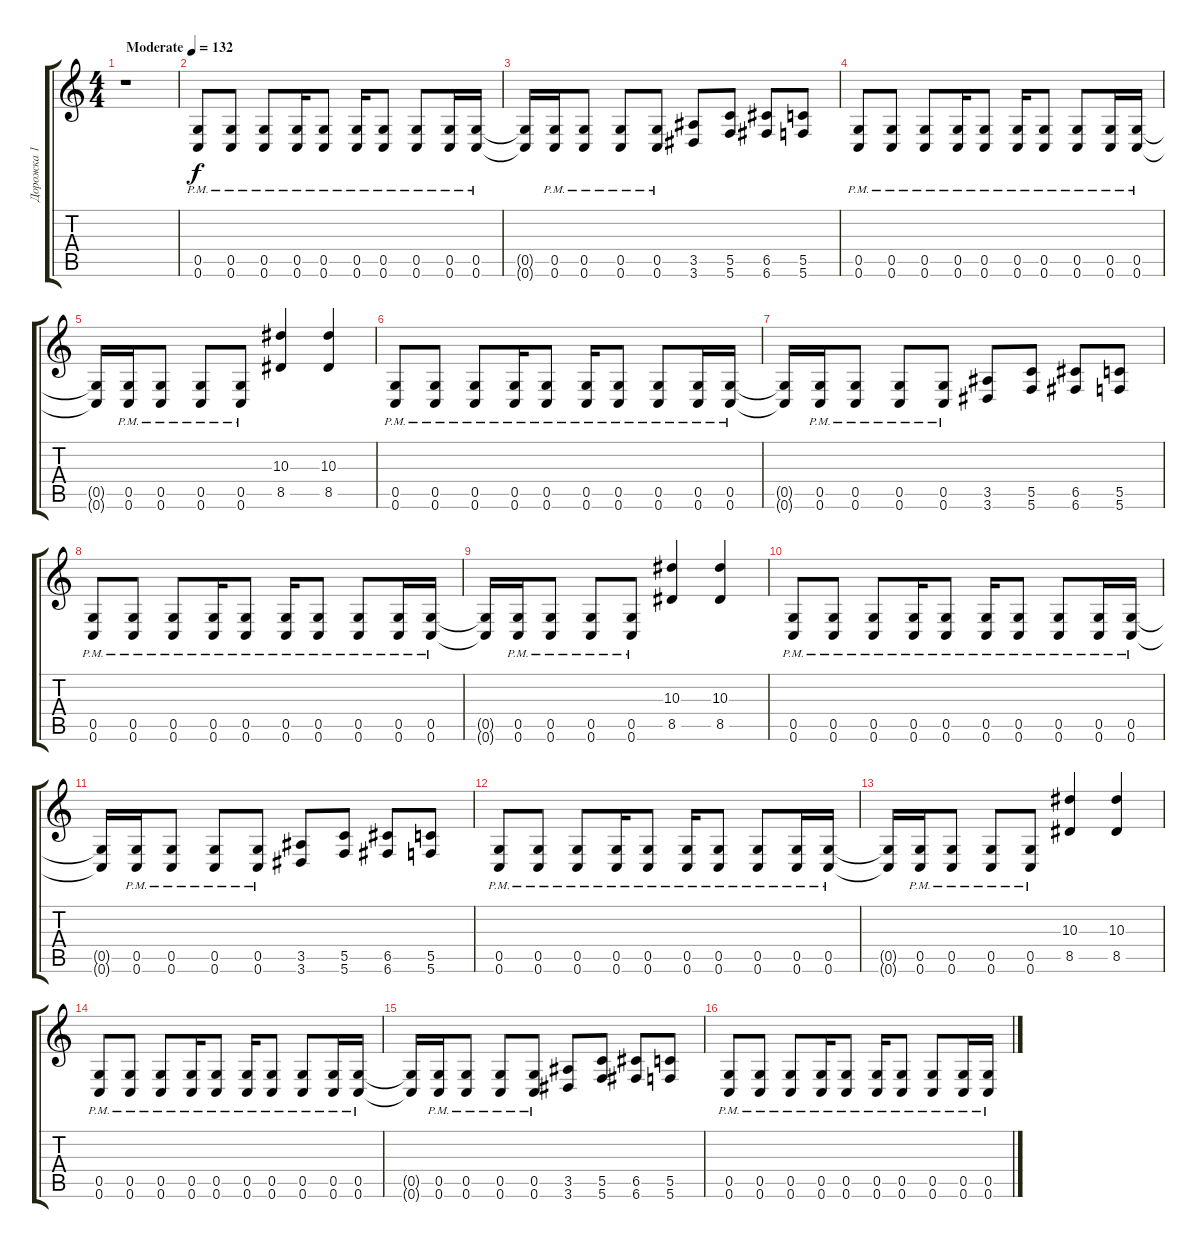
\track ("Дорожка 1" "Дорожка 1") {instrument distortionguitar}
\staff {score tabs}
\tuning (D4 A3 F3 C3 G2 C2) {hide}
\ts (4 4)
\tempo (132 "Moderate")
\clef g2
\ks c
r.1{dy f instrument distortionguitar} |
(0.5{pm} 0.6{pm}).8 (0.5{pm} 0.6{pm}).8 (0.5{pm} 0.6{pm}).8 (0.5{pm} 0.6{pm}).16 (0.5{pm} 0.6{pm}).8 (0.5{pm} 0.6{pm}).16 (0.5{pm} 0.6{pm}).8 (0.5{pm} 0.6{pm}).8 (0.5{pm} 0.6{pm}).16 (0.5{pm} 0.6{pm}).16 |
(0.5{t} 0.6{t}).16 (0.5{pm} 0.6{pm}).16 (0.5{pm} 0.6{pm}).8 (0.5{pm} 0.6{pm}).8 (0.5{pm} 0.6{pm}).8 (3.5 3.6).8 (5.5 5.6).8 (6.5 6.6).8 (5.5 5.6).8 |
(0.5{pm} 0.6{pm}).8 (0.5{pm} 0.6{pm}).8 (0.5{pm} 0.6{pm}).8 (0.5{pm} 0.6{pm}).16 (0.5{pm} 0.6{pm}).8 (0.5{pm} 0.6{pm}).16 (0.5{pm} 0.6{pm}).8 (0.5{pm} 0.6{pm}).8 (0.5{pm} 0.6{pm}).16 (0.5{pm} 0.6{pm}).16 |
(0.5{t} 0.6{t}).16 (0.5{pm} 0.6{pm}).16 (0.5{pm} 0.6{pm}).8 (0.5{pm} 0.6{pm}).8 (0.5{pm} 0.6{pm}).8 (10.3 8.5).4 (10.3 8.5).4 |
(0.5{pm} 0.6{pm}).8 (0.5{pm} 0.6{pm}).8 (0.5{pm} 0.6{pm}).8 (0.5{pm} 0.6{pm}).16 (0.5{pm} 0.6{pm}).8 (0.5{pm} 0.6{pm}).16 (0.5{pm} 0.6{pm}).8 (0.5{pm} 0.6{pm}).8 (0.5{pm} 0.6{pm}).16 (0.5{pm} 0.6{pm}).16 |
(0.5{t} 0.6{t}).16 (0.5{pm} 0.6{pm}).16 (0.5{pm} 0.6{pm}).8 (0.5{pm} 0.6{pm}).8 (0.5{pm} 0.6{pm}).8 (3.5 3.6).8 (5.5 5.6).8 (6.5 6.6).8 (5.5 5.6).8 |
(0.5{pm} 0.6{pm}).8 (0.5{pm} 0.6{pm}).8 (0.5{pm} 0.6{pm}).8 (0.5{pm} 0.6{pm}).16 (0.5{pm} 0.6{pm}).8 (0.5{pm} 0.6{pm}).16 (0.5{pm} 0.6{pm}).8 (0.5{pm} 0.6{pm}).8 (0.5{pm} 0.6{pm}).16 (0.5{pm} 0.6{pm}).16 |
(0.5{t} 0.6{t}).16 (0.5{pm} 0.6{pm}).16 (0.5{pm} 0.6{pm}).8 (0.5{pm} 0.6{pm}).8 (0.5{pm} 0.6{pm}).8 (10.3 8.5).4 (10.3 8.5).4 |
(0.5{pm} 0.6{pm}).8 (0.5{pm} 0.6{pm}).8 (0.5{pm} 0.6{pm}).8 (0.5{pm} 0.6{pm}).16 (0.5{pm} 0.6{pm}).8 (0.5{pm} 0.6{pm}).16 (0.5{pm} 0.6{pm}).8 (0.5{pm} 0.6{pm}).8 (0.5{pm} 0.6{pm}).16 (0.5{pm} 0.6{pm}).16 |
(0.5{t} 0.6{t}).16 (0.5{pm} 0.6{pm}).16 (0.5{pm} 0.6{pm}).8 (0.5{pm} 0.6{pm}).8 (0.5{pm} 0.6{pm}).8 (3.5 3.6).8 (5.5 5.6).8 (6.5 6.6).8 (5.5 5.6).8 |
(0.5{pm} 0.6{pm}).8 (0.5{pm} 0.6{pm}).8 (0.5{pm} 0.6{pm}).8 (0.5{pm} 0.6{pm}).16 (0.5{pm} 0.6{pm}).8 (0.5{pm} 0.6{pm}).16 (0.5{pm} 0.6{pm}).8 (0.5{pm} 0.6{pm}).8 (0.5{pm} 0.6{pm}).16 (0.5{pm} 0.6{pm}).16 |
(0.5{t} 0.6{t}).16 (0.5{pm} 0.6{pm}).16 (0.5{pm} 0.6{pm}).8 (0.5{pm} 0.6{pm}).8 (0.5{pm} 0.6{pm}).8 (10.3 8.5).4 (10.3 8.5).4 |
(0.5{pm} 0.6{pm}).8 (0.5{pm} 0.6{pm}).8 (0.5{pm} 0.6{pm}).8 (0.5{pm} 0.6{pm}).16 (0.5{pm} 0.6{pm}).8 (0.5{pm} 0.6{pm}).16 (0.5{pm} 0.6{pm}).8 (0.5{pm} 0.6{pm}).8 (0.5{pm} 0.6{pm}).16 (0.5{pm} 0.6{pm}).16 |
(0.5{t} 0.6{t}).16 (0.5{pm} 0.6{pm}).16 (0.5{pm} 0.6{pm}).8 (0.5{pm} 0.6{pm}).8 (0.5{pm} 0.6{pm}).8 (3.5 3.6).8 (5.5 5.6).8 (6.5 6.6).8 (5.5 5.6).8 |
(0.5{pm} 0.6{pm}).8 (0.5{pm} 0.6{pm}).8 (0.5{pm} 0.6{pm}).8 (0.5{pm} 0.6{pm}).16 (0.5{pm} 0.6{pm}).8 (0.5{pm} 0.6{pm}).16 (0.5{pm} 0.6{pm}).8 (0.5{pm} 0.6{pm}).8 (0.5{pm} 0.6{pm}).16 (0.5{pm} 0.6{pm}).16
